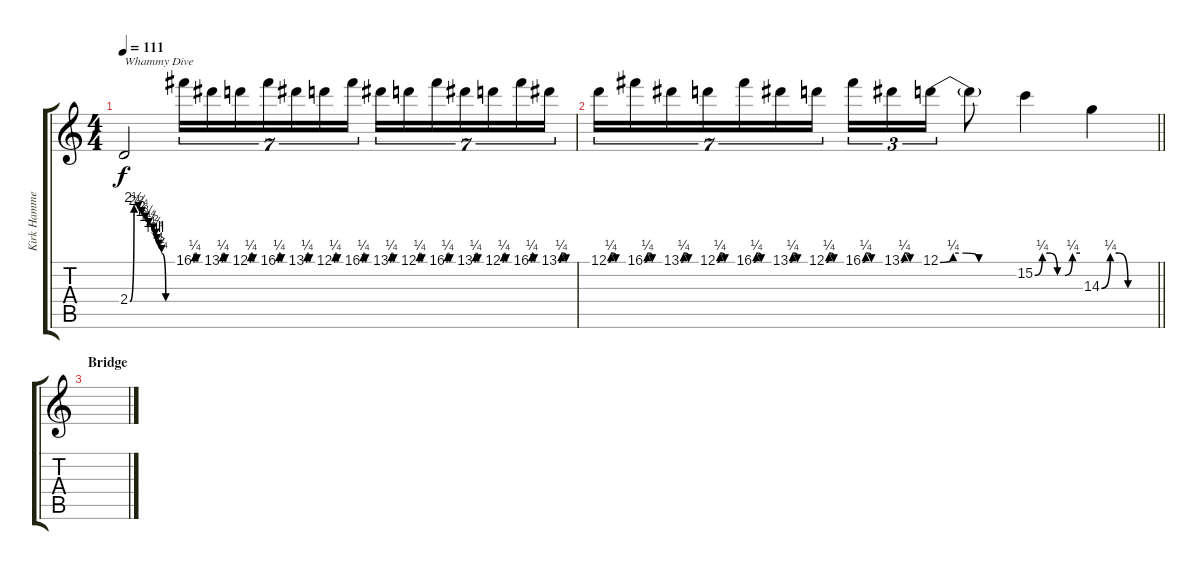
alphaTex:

\track ("Kirk Hammett (Tremolo FX)" "Kirk Hamme") {instrument distortionguitar}
\staff {score tabs}
\tuning (D4 A3 F3 C3 G2 D2) {hide}
\ts (4 4)
\tempo 111
\clef g2
\ks c
2.4{be (custom 0 0 6 10 12 9 17 8 22 7 27 6 33 5 36 4 38 3 41 2 45 1 51 0 60 0)}.2{txt "Whammy Dive" dy f} 16.1{be (custom 0 0 10 1 20 1 30 0 60 0)}.16{tu (7 4)} 13.1{be (custom 0 0 10 1 20 1 30 0 60 0)}.16{tu (7 4)} 12.1{be (custom 0 0 10 1 20 1 30 0 60 0)}.16{tu (7 4)} 16.1{be (custom 0 0 10 1 20 1 30 0 60 0)}.16{tu (7 4)} 13.1{be (custom 0 0 10 1 20 1 30 0 60 0)}.16{tu (7 4)} 12.1{be (custom 0 0 10 1 20 1 30 0 60 0)}.16{tu (7 4)} 16.1{be (custom 0 0 10 1 20 1 30 0 60 0)}.16{tu (7 4)} 13.1{be (custom 0 0 10 1 20 1 30 0 60 0)}.16{tu (7 4)} 12.1{be (custom 0 0 10 1 20 1 30 0 60 0)}.16{tu (7 4)} 16.1{be (custom 0 0 10 1 20 1 30 0 60 0)}.16{tu (7 4)} 13.1{be (custom 0 0 10 1 20 1 30 0 60 0)}.16{tu (7 4)} 12.1{be (custom 0 0 10 1 20 1 30 0 60 0)}.16{tu (7 4)} 16.1{be (custom 0 0 10 1 20 1 30 0 60 0)}.16{tu (7 4)} 13.1{be (custom 0 0 10 1 20 1 30 0 60 0)}.16{tu (7 4)} |
\barLineRight lightlight
12.1{be (custom 0 0 10 1 20 1 30 0 60 0)}.16{tu (7 4)} 16.1{be (custom 0 0 10 1 20 1 30 0 60 0)}.16{tu (7 4)} 13.1{be (custom 0 0 10 1 20 1 30 0 60 0)}.16{tu (7 4)} 12.1{be (custom 0 0 10 1 20 1 30 0 60 0)}.16{tu (7 4)} 16.1{be (custom 0 0 10 1 20 1 30 0 60 0)}.16{tu (7 4)} 13.1{be (custom 0 0 10 1 20 1 30 0 60 0)}.16{tu (7 4)} 12.1{be (custom 0 0 10 1 20 1 30 0 60 0)}.16{tu (7 4)} 16.1{be (custom 0 0 10 1 20 1 30 0 60 0)}.16{tu (3 2)} 13.1{be (custom 0 0 10 1 20 1 30 0 60 0)}.16{tu (3 2)} 12.1{be (custom 0 0 10 1 20 1 30 0 60 0)}.16{tu (3 2)} 12.1{t}.8 15.2{be (custom 0 0 10 1 20 1 30 0 40 0 50 1 60 1)}.4 14.3{be (custom 0 0 10 1 20 1 30 0 60 0)}.4 |
\section ("" "Bridge")
